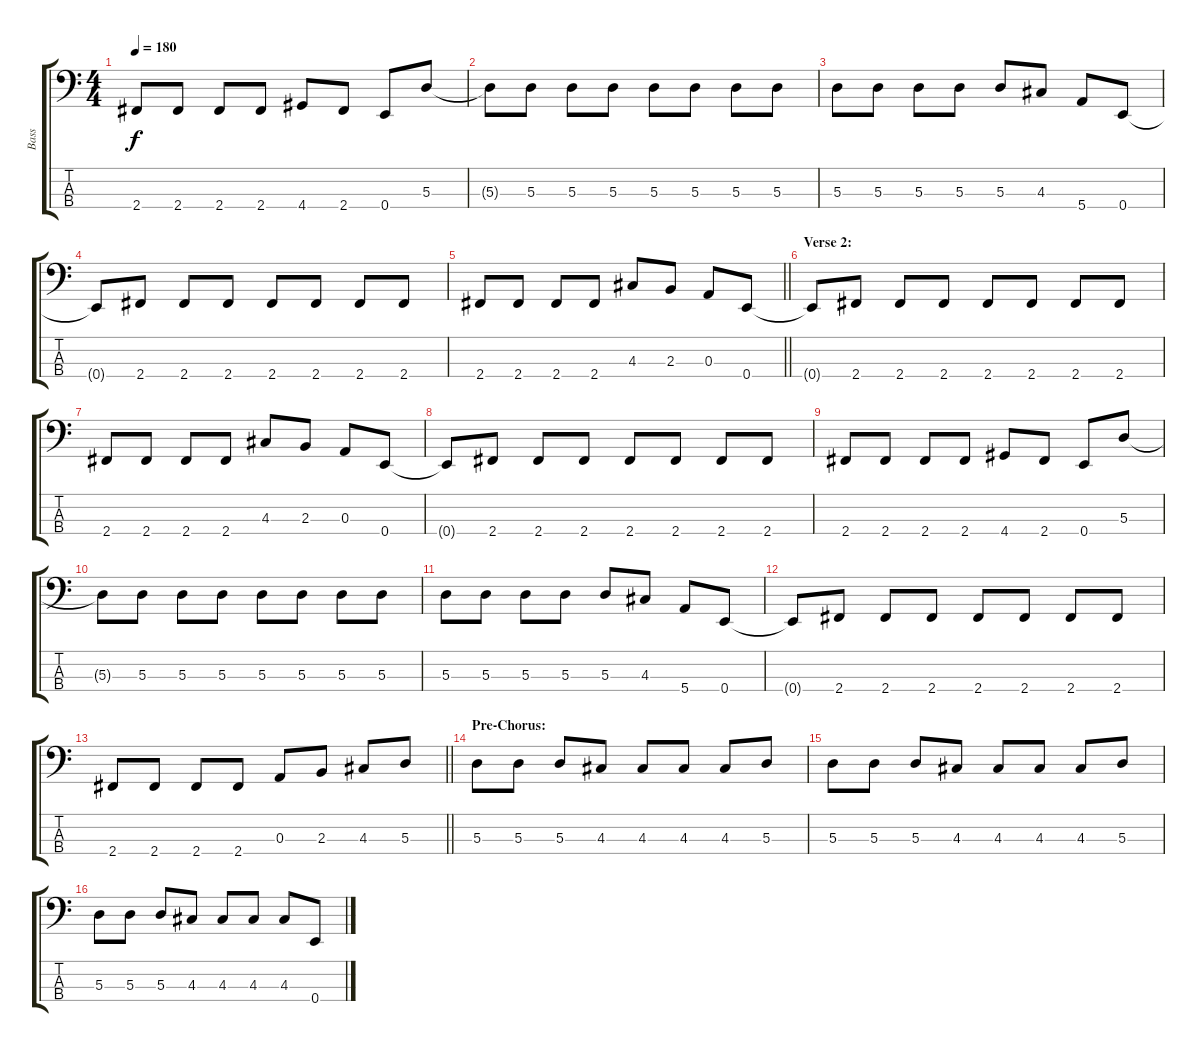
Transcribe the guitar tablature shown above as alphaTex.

\track ("Bass" "Bass") {instrument electricbasspick}
\staff {score tabs}
\tuning (G2 D2 A1 E1) {hide}
\ts (4 4)
\tempo 180
\clef f4
\ks c
2.4.8{dy f} 2.4.8 2.4.8 2.4.8 4.4.8 2.4.8 0.4.8 5.3.8 |
5.3{t}.8 5.3.8 5.3.8 5.3.8 5.3.8 5.3.8 5.3.8 5.3.8 |
5.3.8 5.3.8 5.3.8 5.3.8 5.3.8 4.3.8 5.4.8 0.4.8 |
0.4{t}.8 2.4.8 2.4.8 2.4.8 2.4.8 2.4.8 2.4.8 2.4.8 |
\barLineRight lightlight
2.4.8 2.4.8 2.4.8 2.4.8 4.3.8 2.3.8 0.3.8 0.4.8 |
\section ("" "Verse 2:")
0.4{t}.8 2.4.8 2.4.8 2.4.8 2.4.8 2.4.8 2.4.8 2.4.8 |
2.4.8 2.4.8 2.4.8 2.4.8 4.3.8 2.3.8 0.3.8 0.4.8 |
0.4{t}.8 2.4.8 2.4.8 2.4.8 2.4.8 2.4.8 2.4.8 2.4.8 |
2.4.8 2.4.8 2.4.8 2.4.8 4.4.8 2.4.8 0.4.8 5.3.8 |
5.3{t}.8 5.3.8 5.3.8 5.3.8 5.3.8 5.3.8 5.3.8 5.3.8 |
5.3.8 5.3.8 5.3.8 5.3.8 5.3.8 4.3.8 5.4.8 0.4.8 |
0.4{t}.8 2.4.8 2.4.8 2.4.8 2.4.8 2.4.8 2.4.8 2.4.8 |
\barLineRight lightlight
2.4.8 2.4.8 2.4.8 2.4.8 0.3.8 2.3.8 4.3.8 5.3.8 |
\section ("" "Pre-Chorus:")
5.3.8 5.3.8 5.3.8 4.3.8 4.3.8 4.3.8 4.3.8 5.3.8 |
5.3.8 5.3.8 5.3.8 4.3.8 4.3.8 4.3.8 4.3.8 5.3.8 |
5.3.8 5.3.8 5.3.8 4.3.8 4.3.8 4.3.8 4.3.8 0.4.8
